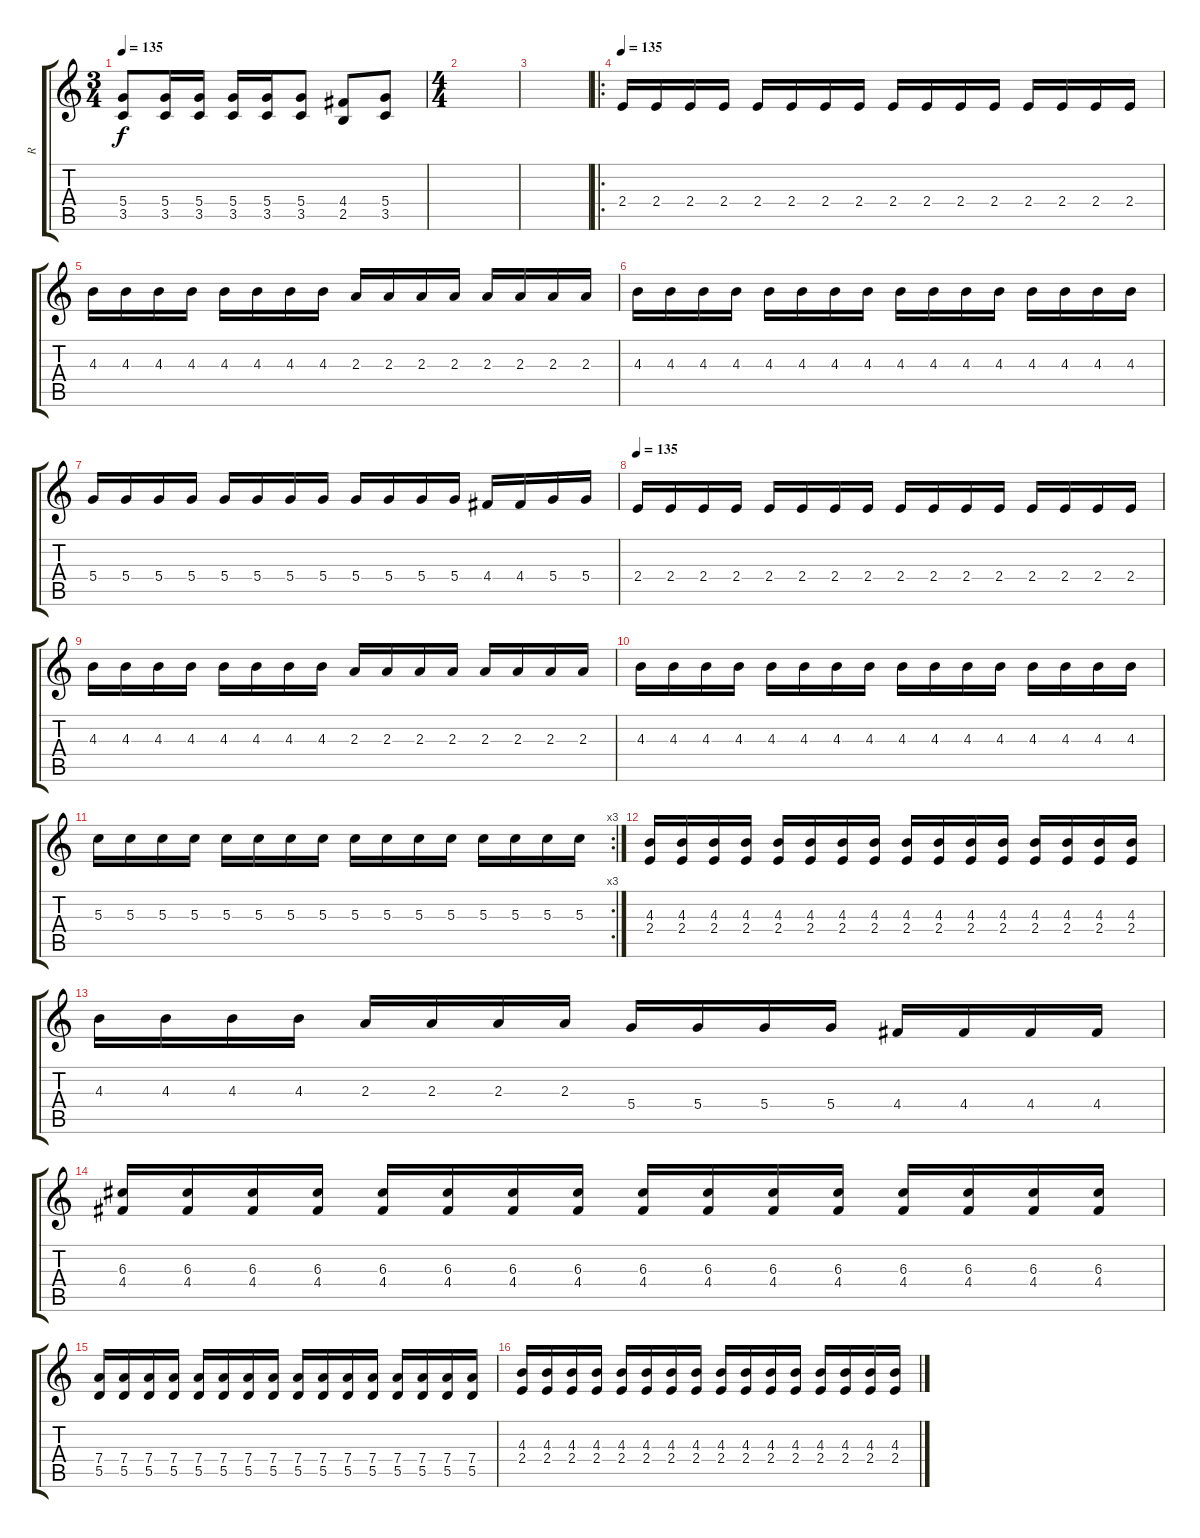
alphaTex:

\track ("R" "R") {instrument distortionguitar}
\staff {score tabs}
\tuning (E4 B3 G3 D3 A2 E2) {hide}
\ts (3 4)
\tempo 135
\clef g2
\ks c
(5.4 3.5).8{dy f} (5.4 3.5).16 (5.4 3.5).16 (5.4 3.5).16 (5.4 3.5).16 (5.4 3.5).8 (4.4 2.5).8 (5.4 3.5).8 |
\ts (4 4)
|
|
\ro
\tempo 135
2.4.16 2.4.16 2.4.16 2.4.16 2.4.16 2.4.16 2.4.16 2.4.16 2.4.16 2.4.16 2.4.16 2.4.16 2.4.16 2.4.16 2.4.16 2.4.16 |
4.3.16 4.3.16 4.3.16 4.3.16 4.3.16 4.3.16 4.3.16 4.3.16 2.3.16 2.3.16 2.3.16 2.3.16 2.3.16 2.3.16 2.3.16 2.3.16 |
4.3.16 4.3.16 4.3.16 4.3.16 4.3.16 4.3.16 4.3.16 4.3.16 4.3.16 4.3.16 4.3.16 4.3.16 4.3.16 4.3.16 4.3.16 4.3.16 |
5.4.16 5.4.16 5.4.16 5.4.16 5.4.16 5.4.16 5.4.16 5.4.16 5.4.16 5.4.16 5.4.16 5.4.16 4.4.16 4.4.16 5.4.16 5.4.16 |
\tempo 135
2.4.16 2.4.16 2.4.16 2.4.16 2.4.16 2.4.16 2.4.16 2.4.16 2.4.16 2.4.16 2.4.16 2.4.16 2.4.16 2.4.16 2.4.16 2.4.16 |
4.3.16 4.3.16 4.3.16 4.3.16 4.3.16 4.3.16 4.3.16 4.3.16 2.3.16 2.3.16 2.3.16 2.3.16 2.3.16 2.3.16 2.3.16 2.3.16 |
4.3.16 4.3.16 4.3.16 4.3.16 4.3.16 4.3.16 4.3.16 4.3.16 4.3.16 4.3.16 4.3.16 4.3.16 4.3.16 4.3.16 4.3.16 4.3.16 |
\rc 3
5.3.16 5.3.16 5.3.16 5.3.16 5.3.16 5.3.16 5.3.16 5.3.16 5.3.16 5.3.16 5.3.16 5.3.16 5.3.16 5.3.16 5.3.16 5.3.16 |
(4.3 2.4).16 (4.3 2.4).16 (4.3 2.4).16 (4.3 2.4).16 (4.3 2.4).16 (4.3 2.4).16 (4.3 2.4).16 (4.3 2.4).16 (4.3 2.4).16 (4.3 2.4).16 (4.3 2.4).16 (4.3 2.4).16 (4.3 2.4).16 (4.3 2.4).16 (4.3 2.4).16 (4.3 2.4).16 |
4.3.16 4.3.16 4.3.16 4.3.16 2.3.16 2.3.16 2.3.16 2.3.16 5.4.16 5.4.16 5.4.16 5.4.16 4.4.16 4.4.16 4.4.16 4.4.16 |
(6.3 4.4).16 (6.3 4.4).16 (6.3 4.4).16 (6.3 4.4).16 (6.3 4.4).16 (6.3 4.4).16 (6.3 4.4).16 (6.3 4.4).16 (6.3 4.4).16 (6.3 4.4).16 (6.3 4.4).16 (6.3 4.4).16 (6.3 4.4).16 (6.3 4.4).16 (6.3 4.4).16 (6.3 4.4).16 |
(7.4 5.5).16 (7.4 5.5).16 (7.4 5.5).16 (7.4 5.5).16 (7.4 5.5).16 (7.4 5.5).16 (7.4 5.5).16 (7.4 5.5).16 (7.4 5.5).16 (7.4 5.5).16 (7.4 5.5).16 (7.4 5.5).16 (7.4 5.5).16 (7.4 5.5).16 (7.4 5.5).16 (7.4 5.5).16 |
(4.3 2.4).16 (4.3 2.4).16 (4.3 2.4).16 (4.3 2.4).16 (4.3 2.4).16 (4.3 2.4).16 (4.3 2.4).16 (4.3 2.4).16 (4.3 2.4).16 (4.3 2.4).16 (4.3 2.4).16 (4.3 2.4).16 (4.3 2.4).16 (4.3 2.4).16 (4.3 2.4).16 (4.3 2.4).16
